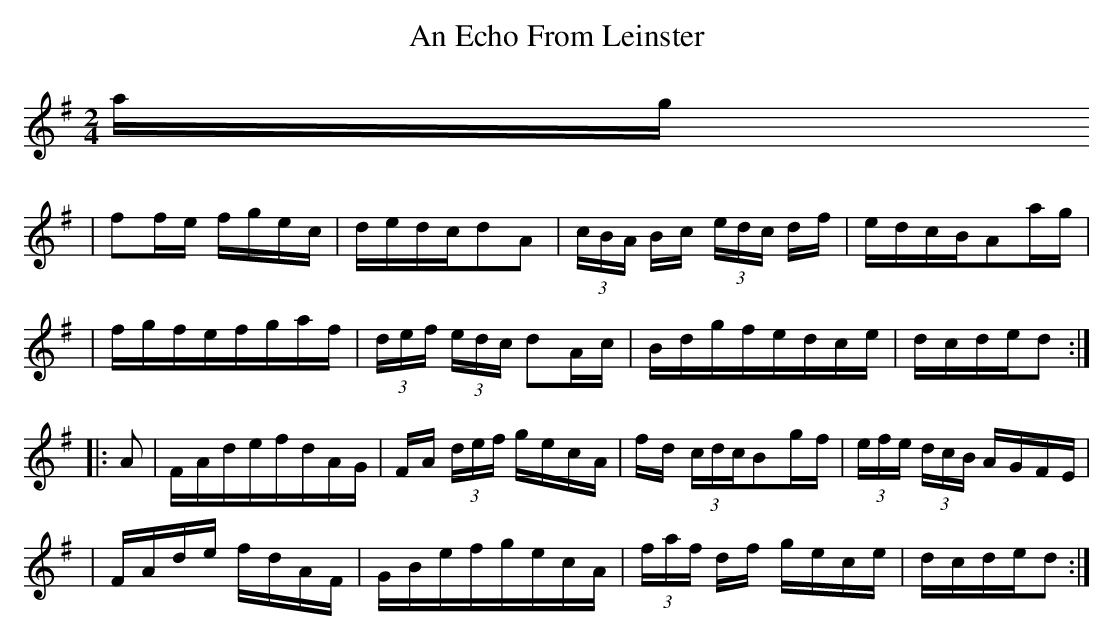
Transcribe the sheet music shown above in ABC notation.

X:1
T: An Echo From Leinster
M: 2/4
L: 1/16
K: G
a-g
| f2fe fgec | dedcd2A2 | (3cBA Bc (3edc df | edcBA2a-g |
| fgfefgaf | (3def (3edc d2Ac | Bdgfedce | dcded2 :|
|: A2
| FAdefdAG | FA (3def gecA | fd (3cdcB2gf | (3efe (3dcB AGFE |
| FAde fdAF | GBefgecA | (3faf df gece | dcded2 :|
